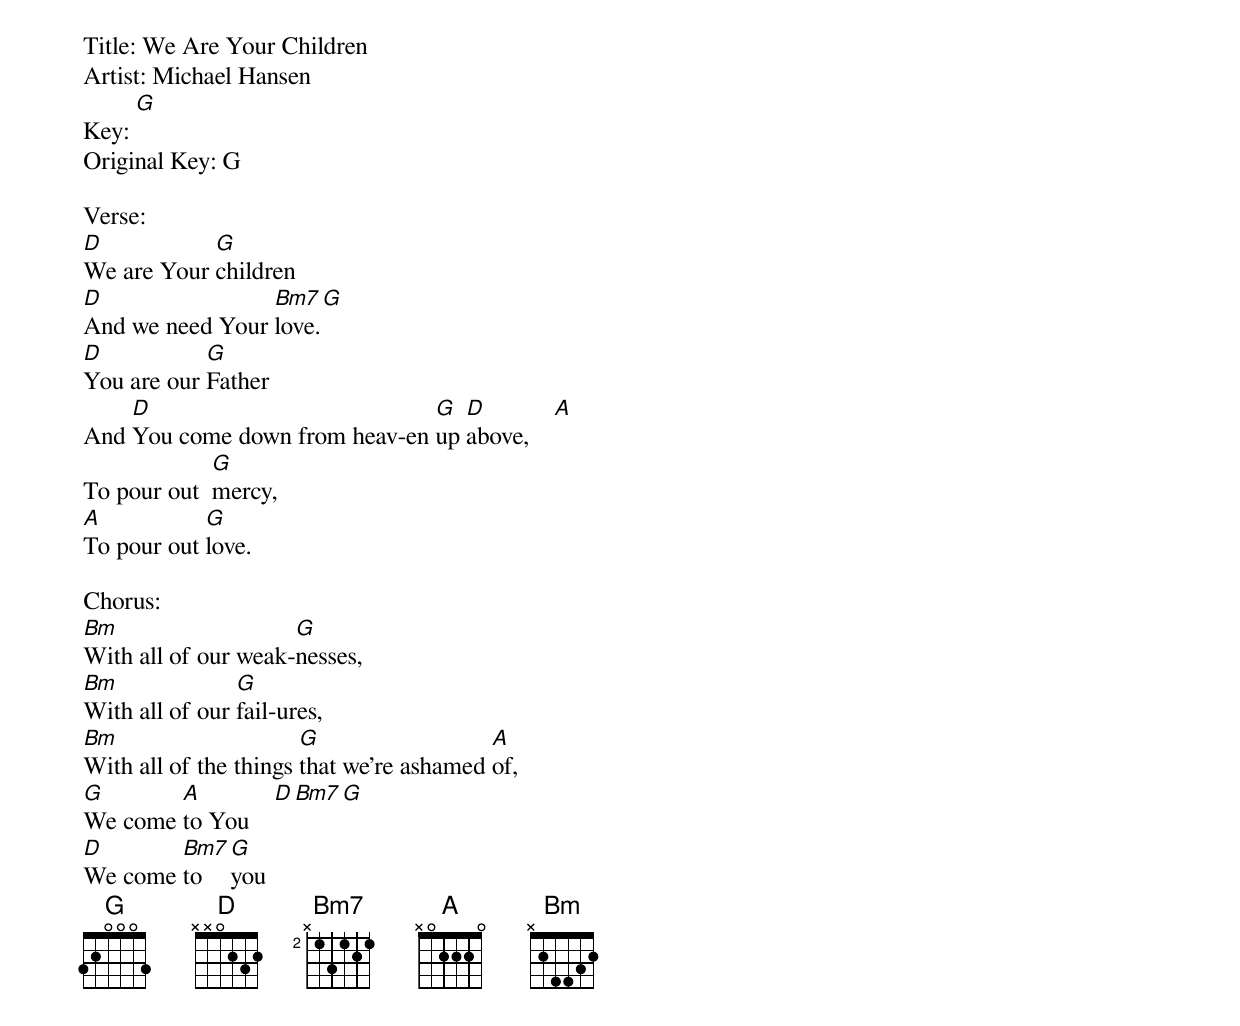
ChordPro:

Title: We Are Your Children
Artist: Michael Hansen
Key: [G]
Original Key: G

Verse:
[D]We are Your [G]children
[D]And we need Your [Bm7]love.[G]
[D]You are our [G]Father
And [D]You come down from heav-en [G]up [D]above,    [A]
To pour out  [G]mercy,
[A]To pour out [G]love.

Chorus:
[Bm]With all of our weak-[G]nesses,
[Bm]With all of our [G]fail-ures,
[Bm]With all of the things [G]that we're ashamed [A]of,
[G]We come [A]to You    [D][Bm7][G]
[D]We come [Bm7]to [G]you
